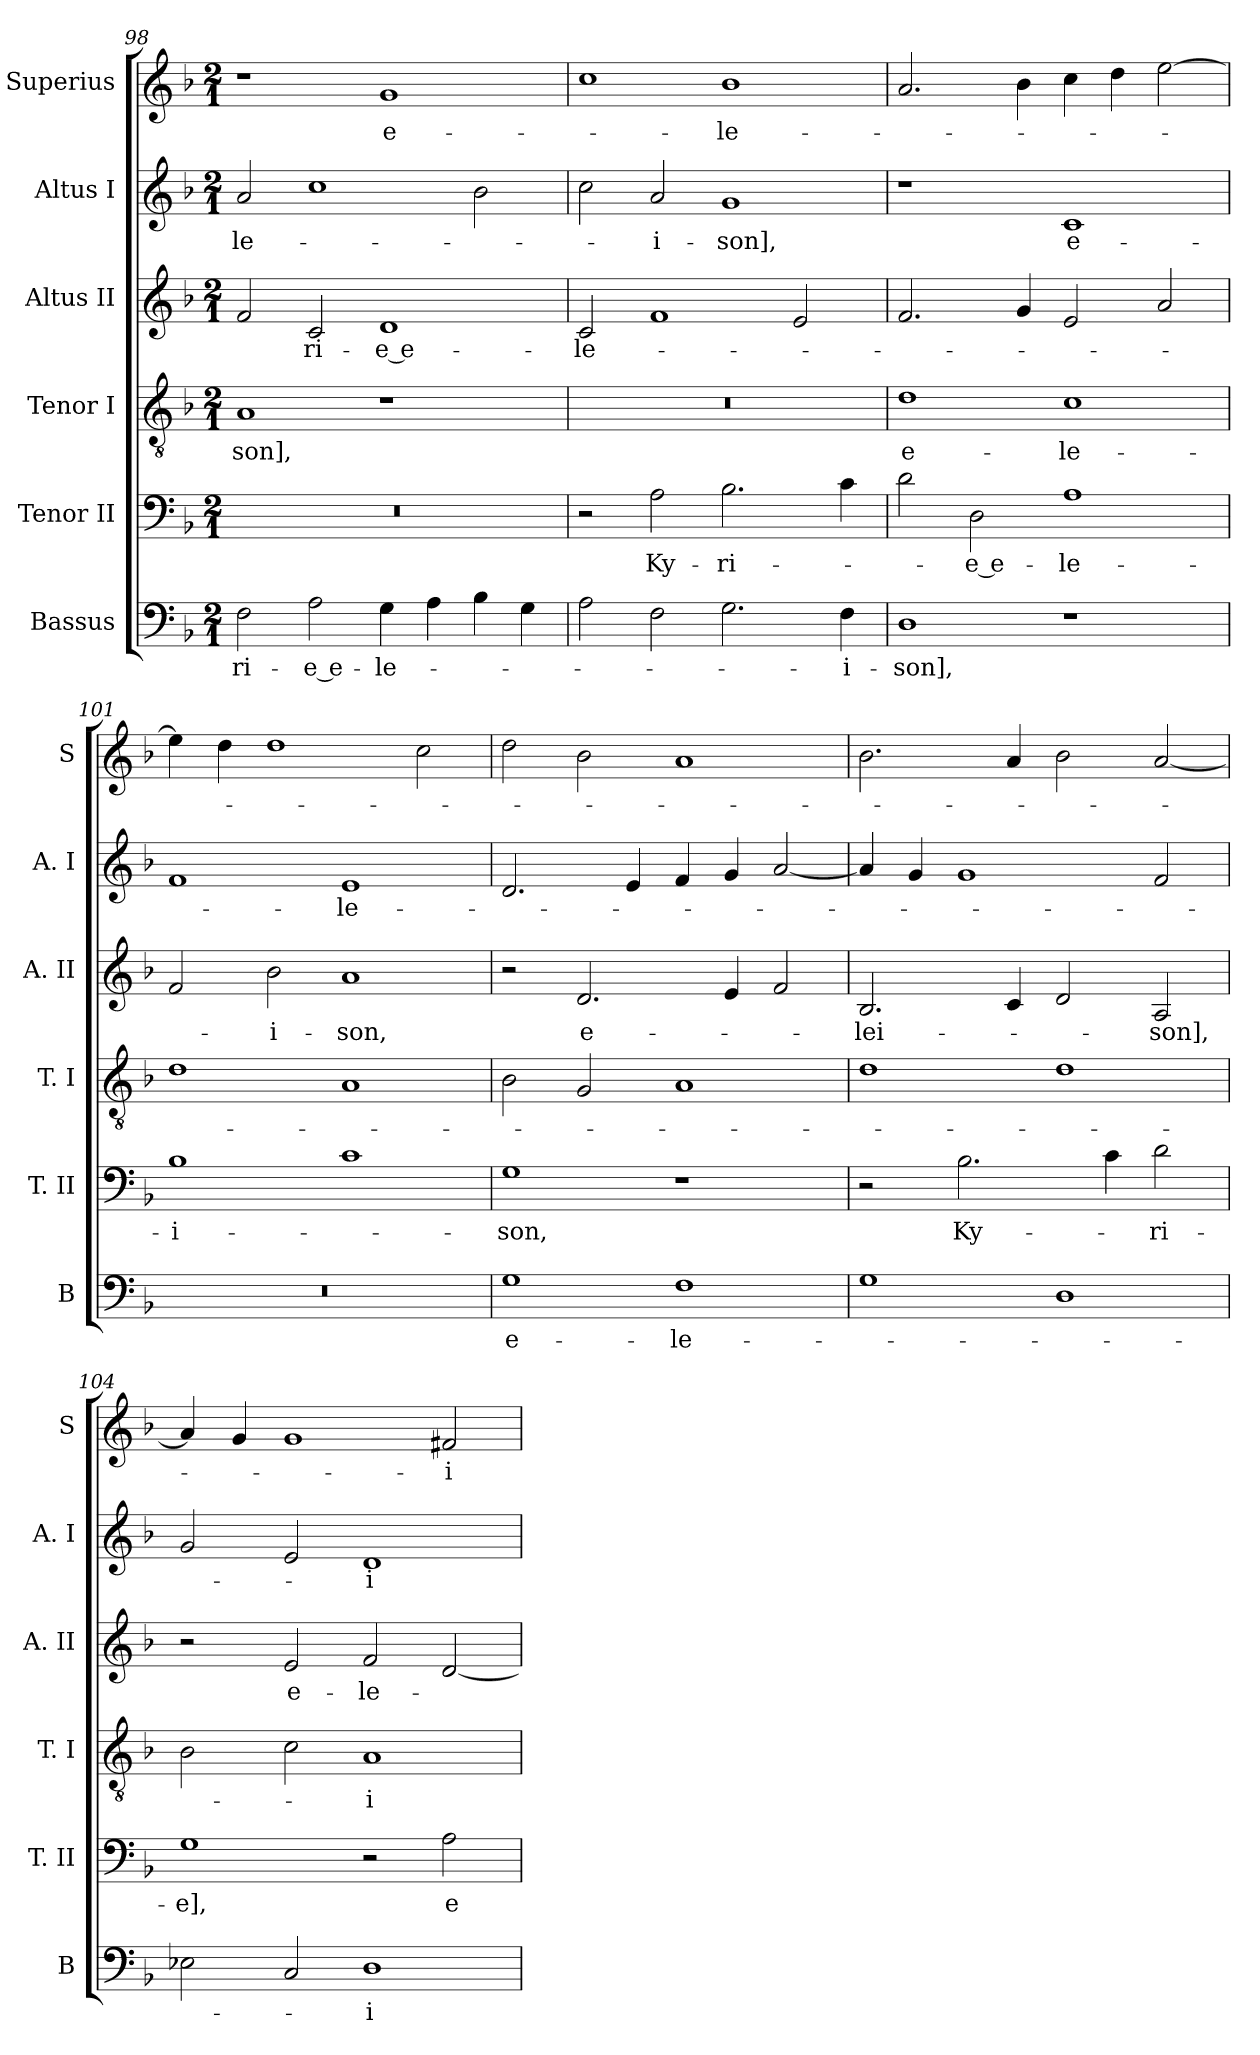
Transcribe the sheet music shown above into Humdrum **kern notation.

**kern	**text	**kern	**text	**kern	**text	**kern	**text	**kern	**text	**kern	**text
*part6	*part6	*part5	*part5	*part4	*part4	*part3	*part3	*part2	*part2	*part1	*part1
*staff6	*staff6	*staff5	*staff5	*staff4	*staff4	*staff3	*staff3	*staff2	*staff2	*staff1	*staff1
*I"Bassus	*	*I"Tenor II	*	*I"Tenor I	*	*I"Altus II	*	*I"Altus I	*	*I"Superius	*
*I'B	*	*I'T. II	*	*I'T. I	*	*I'A. II	*	*I'A. I	*	*I'S	*
*clefF4	*	*clefF4	*	*clefGv2	*	*clefG2	*	*clefG2	*	*clefG2	*
*k[b-]	*	*k[b-]	*	*k[b-]	*	*k[b-]	*	*k[b-]	*	*k[b-]	*
*F:	*	*F:	*	*F:	*	*F:	*	*F:	*	*F:	*
*M2/1	*	*M2/1	*	*M2/1	*	*M2/1	*	*M2/1	*	*M2/1	*
=98	=98	=98	=98	=98	=98	=98	=98	=98	=98	=98	=98
2F	-ri-	0r	.	1A	-son],	2f	.	2a	-le-	1r	.
2A	-e e-	.	.	.	.	2c	-ri-	1cc	.	.	.
4G	-le-	.	.	1r	.	1d	-e e-	.	.	1g	e-
4A	.	.	.	.	.	.	.	.	.	.	.
4B-	.	.	.	.	.	.	.	2b-	.	.	.
4G	.	.	.	.	.	.	.	.	.	.	.
=99	=99	=99	=99	=99	=99	=99	=99	=99	=99	=99	=99
2A	.	2r	.	0r	.	2c	-le-	2cc	.	1cc	.
2F	.	2A	Ky-	.	.	1f	.	2a	-i-	.	.
2.G	.	2.B-	-ri-	.	.	.	.	1g	-son],	1b-	-le-
.	.	.	.	.	.	2e	.	.	.	.	.
4F	-i-	4c	.	.	.	.	.	.	.	.	.
=100	=100	=100	=100	=100	=100	=100	=100	=100	=100	=100	=100
1D	-son],	2d	.	1d	e-	2.f	.	1r	.	2.a	.
.	.	2D	-e e-	.	.	.	.	.	.	.	.
.	.	.	.	.	.	4g	.	.	.	4b-	.
1r	.	1A	-le-	1c	-le-	2e	.	1c	e-	4cc	.
.	.	.	.	.	.	.	.	.	.	4dd	.
.	.	.	.	.	.	2a	.	.	.	[2ee	.
=101	=101	=101	=101	=101	=101	=101	=101	=101	=101	=101	=101
0r	.	1B-	-i-	1d	.	2f	.	1f	.	4ee]	.
.	.	.	.	.	.	.	.	.	.	4dd	.
.	.	.	.	.	.	2b-	-i-	.	.	1dd	.
.	.	1c	.	1A	.	1a	-son,	1e	-le-	.	.
.	.	.	.	.	.	.	.	.	.	2cc	.
=102	=102	=102	=102	=102	=102	=102	=102	=102	=102	=102	=102
1G	e-	1G	-son,	2B-	.	2r	.	2.d	.	2dd	.
.	.	.	.	2G	.	2.d	e-	.	.	2b-	.
.	.	.	.	.	.	.	.	4e	.	.	.
1F	-le-	1r	.	1A	.	.	.	4f	.	1a	.
.	.	.	.	.	.	4e	.	4g	.	.	.
.	.	.	.	.	.	2f	.	[2a	.	.	.
=103	=103	=103	=103	=103	=103	=103	=103	=103	=103	=103	=103
1G	.	2r	.	1d	.	2.B-	-lei-	4a]	.	2.b-	.
.	.	.	.	.	.	.	.	4g	.	.	.
.	.	2.B-	Ky-	.	.	.	.	1g	.	.	.
.	.	.	.	.	.	4c	.	.	.	4a	.
1D	.	.	.	1d	.	2d	.	.	.	2b-	.
.	.	4c	.	.	.	.	.	.	.	.	.
.	.	2d	-ri-	.	.	2A	-son],	2f	.	[2a	.
=104	=104	=104	=104	=104	=104	=104	=104	=104	=104	=104	=104
2E-X	.	1G	-e],	2B-	.	2r	.	2g	.	4a]	.
.	.	.	.	.	.	.	.	.	.	4g	.
2C	.	.	.	2c	.	2e	e-	2e	.	1g	.
1D	-i-	2r	.	1A	-i-	2f	-le-	1d	-i-	.	.
.	.	2A	e-	.	.	[2d	.	.	.	2f#X	-i-
=	=	=	=	=	=	=	=	=	=	=	=
*-	*-	*-	*-	*-	*-	*-	*-	*-	*-	*-	*-
